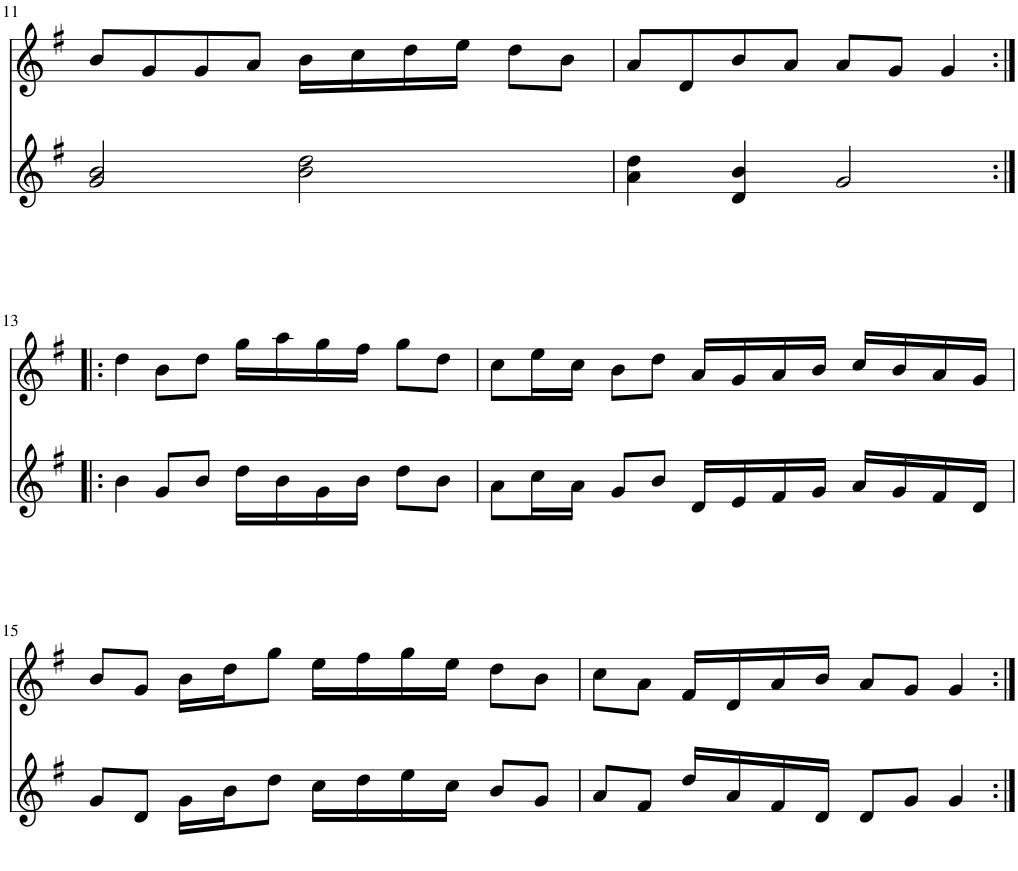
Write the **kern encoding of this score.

**kern	**kern
*part2	*part1
*staff2	*staff1
*I"Violins 2	*I"Violins 1
!!LO:PB:g=z
*clefG2	*clefG2
*k[f#]	*k[f#]
*M4/4	*M4/4
=11	=11
2g/ 2b/	8b/L
.	8g/
.	8g/
.	8a/J
2b\ 2dd\	16b\LL
.	16cc\
.	16dd\
.	16ee\JJ
.	8dd\L
.	8b\J
=12	=12
4a\ 4dd\	8a/L
.	8d/
4d/ 4b/	8b/
.	8a/J
2g/	8a/L
.	8g/J
.	4g/
!!LO:LB:g=z
=13:|!|:	=13:|!|:
4b\	4dd\
8g/L	8b\L
8b/J	8dd\J
16dd\LL	16gg\LL
16b\	16aa\
16g\	16gg\
16b\JJ	16ff#\JJ
8dd\L	8gg\L
8b\J	8dd\J
=14	=14
8a\L	8cc\L
16cc\L	16ee\L
16a\JJ	16cc\JJ
8g/L	8b\L
8b/J	8dd\J
16d/LL	16a/LL
16e/	16g/
16f#/	16a/
16g/JJ	16b/JJ
16a/LL	16cc/LL
16g/	16b/
16f#/	16a/
16d/JJ	16g/JJ
!!LO:LB:g=z
=15	=15
8g/L	8b/L
8d/J	8g/J
16g\LL	16b\LL
16b\J	16dd\J
8dd\J	8gg\J
16cc\LL	16ee\LL
16dd\	16ff#\
16ee\	16gg\
16cc\JJ	16ee\JJ
8b/L	8dd\L
8g/J	8b\J
=16	=16
8a/L	8cc\L
8f#/J	8a\J
16dd/LL	16f#/LL
16a/	16d/
16f#/	16a/
16d/JJ	16b/JJ
8d/L	8a/L
8g/J	8g/J
4g/	4g/
=:|!	=:|!
*-	*-
